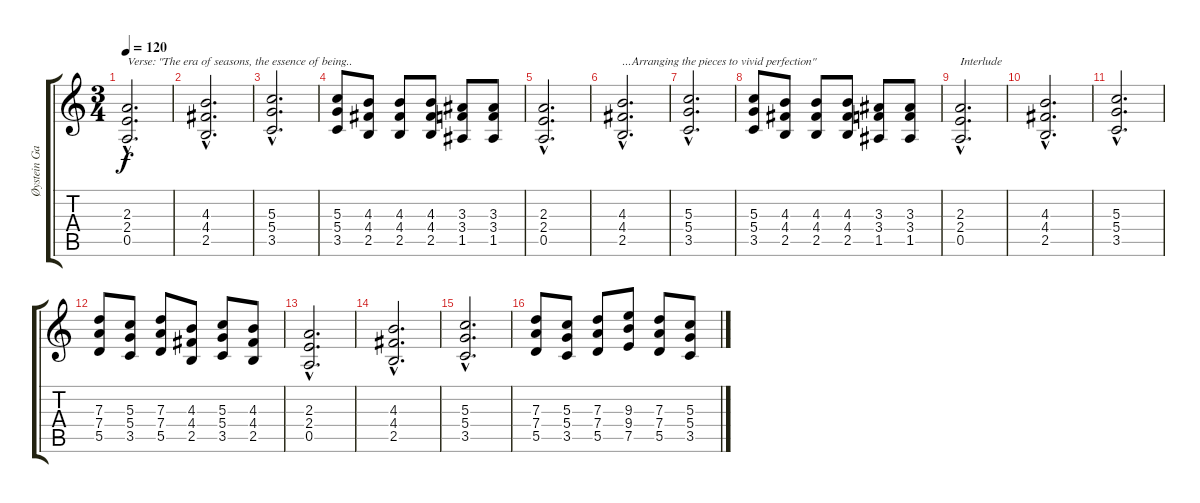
\track ("Øystein Garnes Brum" "Øystein Ga") {instrument distortionguitar}
\staff {score tabs}
\tuning (E4 B3 G3 D3 A2 E2) {hide}
\ts (3 4)
\tempo 120
\clef g2
\ks c
(2.3{hac} 2.4{hac} 0.5{hac}).2{d txt "Verse: \"The era of seasons, the essence of being.." dy f} |
(4.3{hac} 4.4{hac} 2.5{hac}).2{d} |
(5.3{hac} 5.4{hac} 3.5{hac}).2{d} |
(5.3 5.4 3.5).8 (4.3 4.4 2.5).8 (4.3 4.4 2.5).8 (4.3 4.4 2.5).8 (3.3 3.4 1.5).8 (3.3 3.4 1.5).8 |
(2.3{hac} 2.4{hac} 0.5{hac}).2{d} |
(4.3{hac} 4.4{hac} 2.5{hac}).2{d txt "...Arranging the pieces to vivid perfection\""} |
(5.3{hac} 5.4{hac} 3.5{hac}).2{d} |
(5.3 5.4 3.5).8 (4.3 4.4 2.5).8 (4.3 4.4 2.5).8 (4.3 4.4 2.5).8 (3.3 3.4 1.5).8 (3.3 3.4 1.5).8 |
(2.3{hac} 2.4{hac} 0.5{hac}).2{d txt "Interlude "} |
(4.3{hac} 4.4{hac} 2.5{hac}).2{d} |
(5.3{hac} 5.4{hac} 3.5{hac}).2{d} |
(7.3 7.4 5.5).8 (5.3 5.4 3.5).8 (7.3 7.4 5.5).8 (4.3 4.4 2.5).8 (5.3 5.4 3.5).8 (4.3 4.4 2.5).8 |
(2.3{hac} 2.4{hac} 0.5{hac}).2{d} |
(4.3{hac} 4.4{hac} 2.5{hac}).2{d} |
(5.3{hac} 5.4{hac} 3.5{hac}).2{d} |
(7.3 7.4 5.5).8 (5.3 5.4 3.5).8 (7.3 7.4 5.5).8 (9.3 9.4 7.5).8 (7.3 7.4 5.5).8 (5.3 5.4 3.5).8
